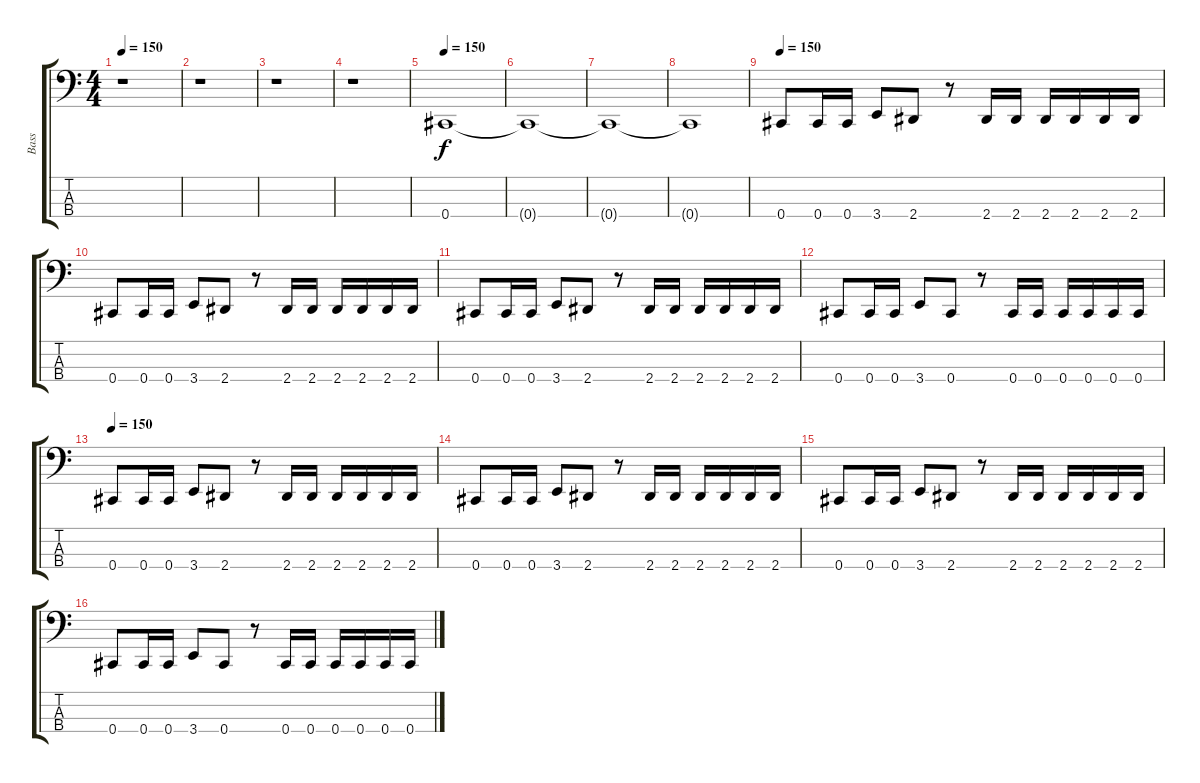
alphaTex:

\track ("Bass" "Bass") {instrument electricbassfinger}
\staff {score tabs}
\tuning (E2 B1 Gb1 Db1) {hide}
\ts (4 4)
\tempo 150
\clef f4
\ks c
r.1{dy f} |
r.1 |
r.1 |
r.1 |
\tempo 150
0.4.1 |
0.4{t}.1 |
0.4{t}.1 |
0.4{t}.1 |
\tempo 150
0.4.8{volume 10} 0.4.16 0.4.16 3.4.8 2.4.8 r.8 2.4.16 2.4.16 2.4.16 2.4.16 2.4.16 2.4.16 |
0.4.8 0.4.16 0.4.16 3.4.8 2.4.8 r.8 2.4.16 2.4.16 2.4.16 2.4.16 2.4.16 2.4.16 |
0.4.8 0.4.16 0.4.16 3.4.8 2.4.8 r.8 2.4.16 2.4.16 2.4.16 2.4.16 2.4.16 2.4.16 |
0.4.8 0.4.16 0.4.16 3.4.8 0.4.8 r.8 0.4.16 0.4.16 0.4.16 0.4.16 0.4.16 0.4.16 |
\tempo 150
0.4.8{volume 10} 0.4.16 0.4.16 3.4.8 2.4.8 r.8 2.4.16 2.4.16 2.4.16 2.4.16 2.4.16 2.4.16 |
0.4.8 0.4.16 0.4.16 3.4.8 2.4.8 r.8 2.4.16 2.4.16 2.4.16 2.4.16 2.4.16 2.4.16 |
0.4.8 0.4.16 0.4.16 3.4.8 2.4.8 r.8 2.4.16 2.4.16 2.4.16 2.4.16 2.4.16 2.4.16 |
0.4.8 0.4.16 0.4.16 3.4.8 0.4.8 r.8 0.4.16 0.4.16 0.4.16 0.4.16 0.4.16 0.4.16
